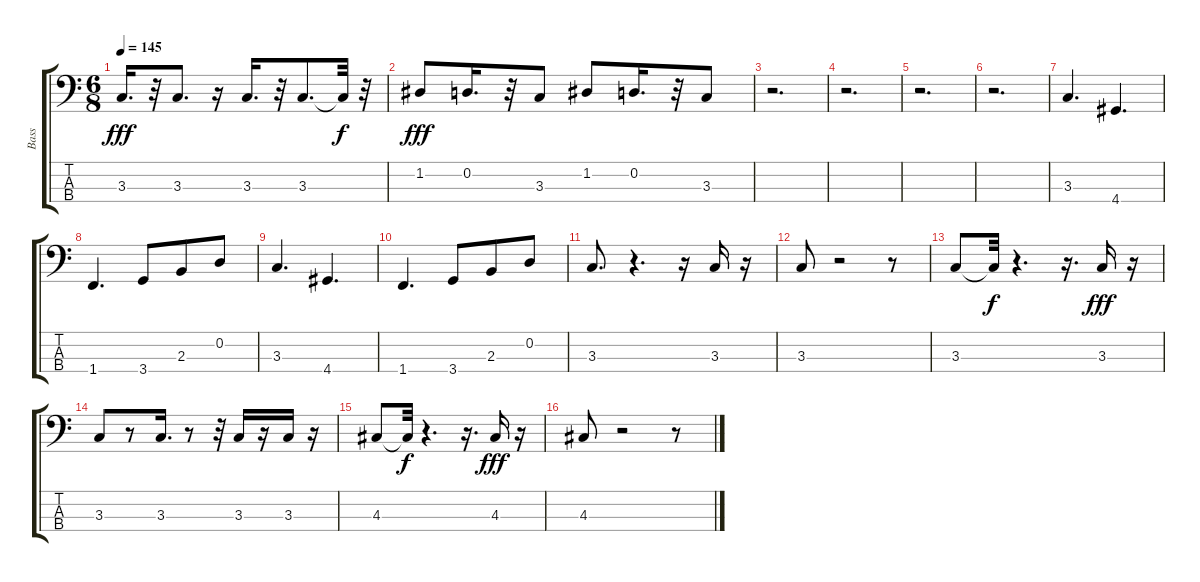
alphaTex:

\track ("Bass" "Bass") {instrument electricbassfinger}
\staff {score tabs}
\tuning (G2 D2 A1 E1) {hide}
\ts (6 8)
\tempo 145
\clef f4
\ks c
3.3.16{d dy fff} r.32 3.3.8{d} r.16 3.3.16{d} r.32 3.3.8{d} 3.3{t}.32{dy f} r.32 |
1.2.8{dy fff} 0.2.16{d} r.32 3.3.8 1.2.8 0.2.16{d} r.32 3.3.8 |
r.2{d} |
r.2{d} |
r.2{d} |
r.2{d} |
3.3.4{d} 4.4.4{d} |
1.4.4{d} 3.4.8 2.3.8 0.2.8 |
3.3.4{d} 4.4.4{d} |
1.4.4{d} 3.4.8 2.3.8 0.2.8 |
3.3.8{d} r.4{d} r.16 3.3.16 r.16 |
3.3.8 r.2 r.8 |
3.3.8 3.3{t}.32{dy f} r.4{d} r.16{d} 3.3.16{dy fff} r.16 |
3.3.8 r.8 3.3.16{d} r.8 r.32 3.3.16 r.16 3.3.16 r.16 |
4.3.8 4.3{t}.32{dy f} r.4{d} r.16{d} 4.3.16{dy fff} r.16 |
4.3.8 r.2 r.8
